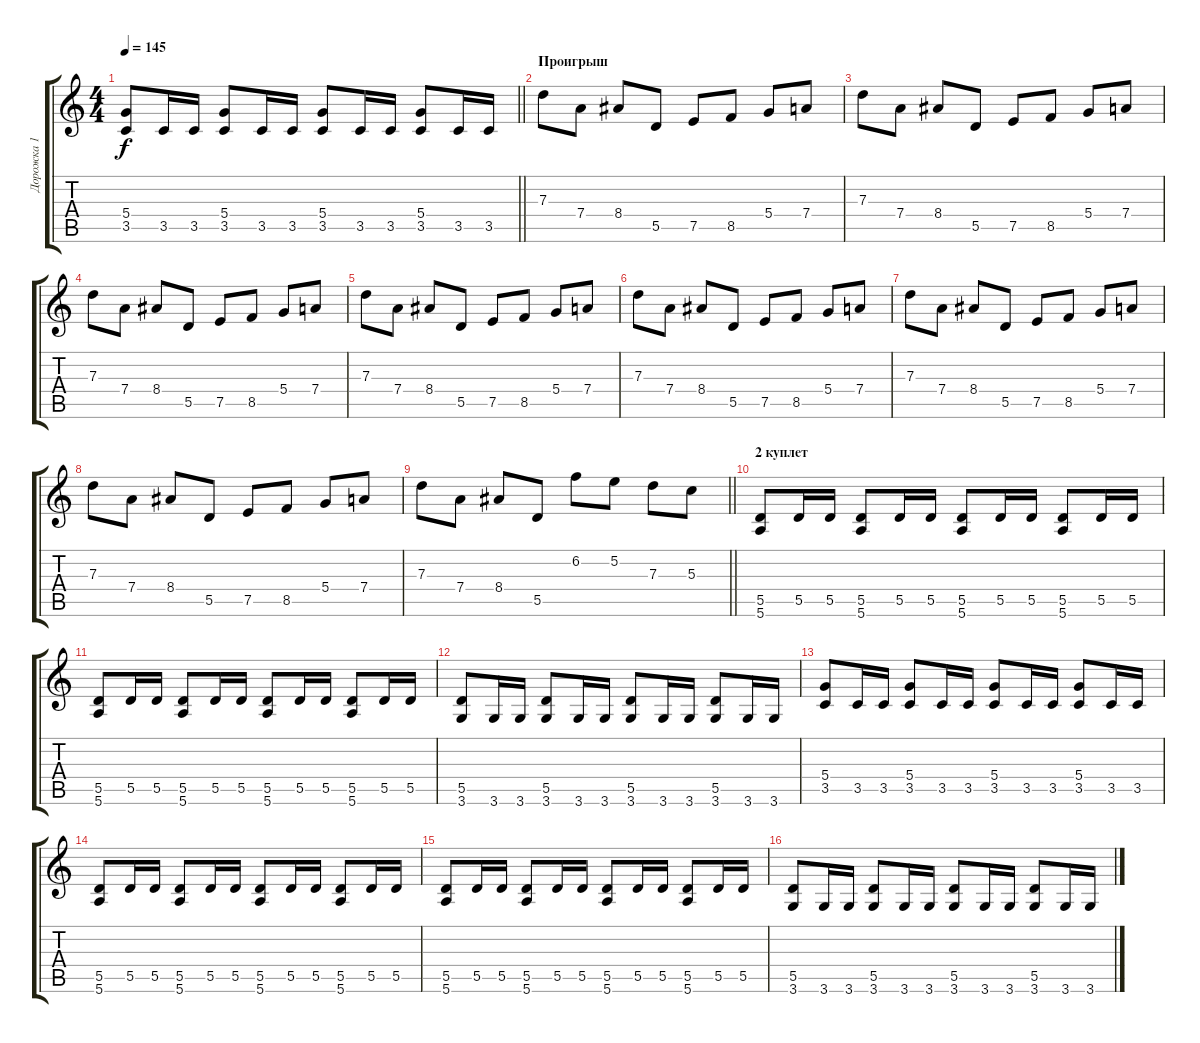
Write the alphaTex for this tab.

\track ("Дорожка 1" "Дорожка 1") {instrument distortionguitar}
\staff {score tabs}
\tuning (E4 B3 G3 D3 A2 E2) {hide}
\ts (4 4)
\tempo 145
\clef g2
\barLineRight lightlight
\ks c
(5.4 3.5).8{dy f} 3.5.16 3.5.16 (5.4 3.5).8 3.5.16 3.5.16 (5.4 3.5).8 3.5.16 3.5.16 (5.4 3.5).8 3.5.16 3.5.16 |
\section ("" "Проигрыш")
7.3.8 7.4.8 8.4.8 5.5.8 7.5.8 8.5.8 5.4.8 7.4.8 |
7.3.8 7.4.8 8.4.8 5.5.8 7.5.8 8.5.8 5.4.8 7.4.8 |
7.3.8 7.4.8 8.4.8 5.5.8 7.5.8 8.5.8 5.4.8 7.4.8 |
7.3.8 7.4.8 8.4.8 5.5.8 7.5.8 8.5.8 5.4.8 7.4.8 |
7.3.8 7.4.8 8.4.8 5.5.8 7.5.8 8.5.8 5.4.8 7.4.8 |
7.3.8 7.4.8 8.4.8 5.5.8 7.5.8 8.5.8 5.4.8 7.4.8 |
7.3.8 7.4.8 8.4.8 5.5.8 7.5.8 8.5.8 5.4.8 7.4.8 |
\barLineRight lightlight
7.3.8 7.4.8 8.4.8 5.5.8 6.2.8 5.2.8 7.3.8 5.3.8 |
\section ("" "2 куплет")
(5.5 5.6).8 5.5.16 5.5.16 (5.5 5.6).8 5.5.16 5.5.16 (5.5 5.6).8 5.5.16 5.5.16 (5.5 5.6).8 5.5.16 5.5.16 |
(5.5 5.6).8 5.5.16 5.5.16 (5.5 5.6).8 5.5.16 5.5.16 (5.5 5.6).8 5.5.16 5.5.16 (5.5 5.6).8 5.5.16 5.5.16 |
(5.5 3.6).8 3.6.16 3.6.16 (5.5 3.6).8 3.6.16 3.6.16 (5.5 3.6).8 3.6.16 3.6.16 (5.5 3.6).8 3.6.16 3.6.16 |
(5.4 3.5).8 3.5.16 3.5.16 (5.4 3.5).8 3.5.16 3.5.16 (5.4 3.5).8 3.5.16 3.5.16 (5.4 3.5).8 3.5.16 3.5.16 |
(5.5 5.6).8 5.5.16 5.5.16 (5.5 5.6).8 5.5.16 5.5.16 (5.5 5.6).8 5.5.16 5.5.16 (5.5 5.6).8 5.5.16 5.5.16 |
(5.5 5.6).8 5.5.16 5.5.16 (5.5 5.6).8 5.5.16 5.5.16 (5.5 5.6).8 5.5.16 5.5.16 (5.5 5.6).8 5.5.16 5.5.16 |
(5.5 3.6).8 3.6.16 3.6.16 (5.5 3.6).8 3.6.16 3.6.16 (5.5 3.6).8 3.6.16 3.6.16 (5.5 3.6).8 3.6.16 3.6.16
